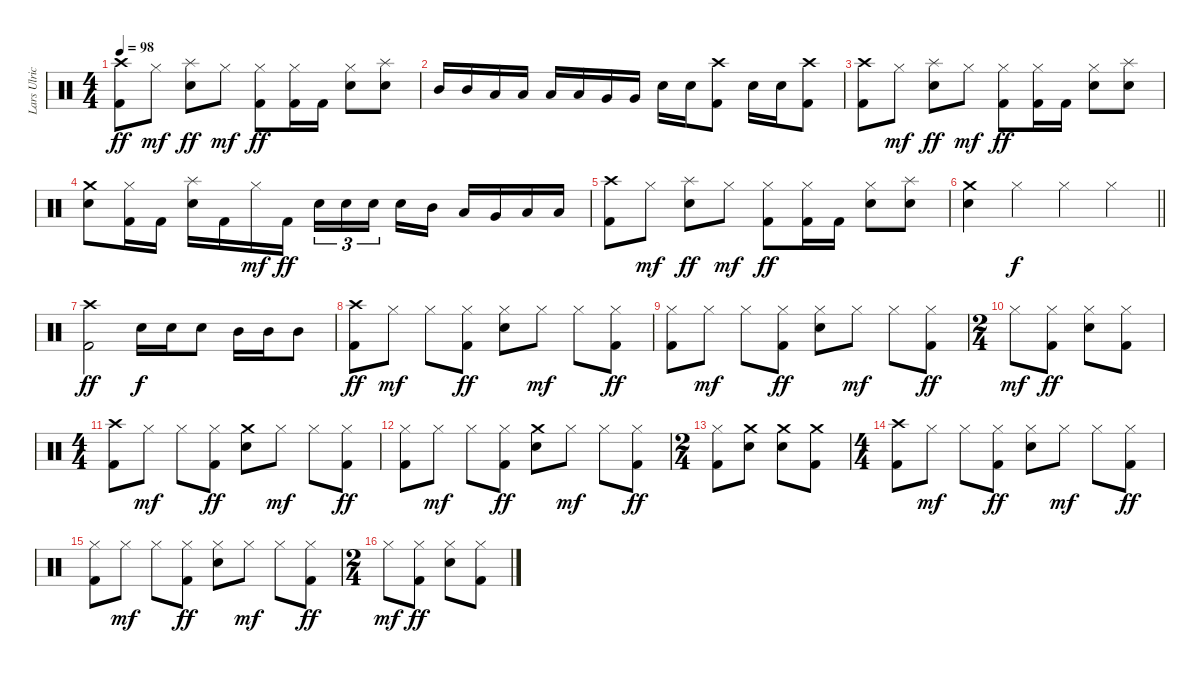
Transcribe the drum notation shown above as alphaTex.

\track ("Lars Ulrich" "Lars Ulric") {instrument percussion}
\staff {score}
\articulation defaults
\ts (4 4)
\tempo 98
\clef neutral
\ks c
("Crash high (hit)" "Kick (hit) 2").8{dy ff} "Hi-Hat (closed)".8{dy mf} ("Splash (hit)" "Snare (hit) 2").8{dy ff} "Hi-Hat (closed)".8{dy mf} ("Hi-Hat (closed)" "Kick (hit) 2").8{dy ff} ("Hi-Hat (closed)" "Kick (hit) 2").16 "Kick (hit) 2".16 ("Hi-Hat (closed)" "Snare (hit) 2").8 ("Splash (hit)" "Snare (hit) 2").8 |
"Mid Tom (hit)".16 "Mid Tom (hit)".16 "Low Tom (hit)".16 "Low Tom (hit)".16 "Low Tom (hit)".16 "Low Tom (hit)".16 "Very Low Tom (hit)".16 "Very Low Tom (hit)".16 "Snare (hit) 2".16 "Snare (hit) 2".16 ("Crash high (hit)" "Kick (hit) 2").8 "Snare (hit) 2".16 "Snare (hit) 2".16 ("Crash high (hit)" "Kick (hit) 2").8 |
("Crash high (hit)" "Kick (hit) 2").8 "Hi-Hat (closed)".8{dy mf} ("Splash (hit)" "Snare (hit) 2").8{dy ff} "Hi-Hat (closed)".8{dy mf} ("Hi-Hat (closed)" "Kick (hit) 2").8{dy ff} ("Hi-Hat (closed)" "Kick (hit) 2").16 "Kick (hit) 2".16 ("Hi-Hat (closed)" "Snare (hit) 2").8 ("Splash (hit)" "Snare (hit) 2").8 |
("Crash medium (hit)" "Snare (hit) 2").8 ("Hi-Hat (closed)" "Kick (hit) 2").16 "Kick (hit) 2".16 ("Splash (hit)" "Snare (hit) 2").16 "Kick (hit) 2".16 "Hi-Hat (closed)".16{dy mf} "Kick (hit) 2".16{dy ff} "Snare (hit) 2".16{tu (3 2)} "Snare (hit) 2".16{tu (3 2)} "Snare (hit) 2".16{tu (3 2) beam splitsecondary} "Snare (hit) 2".16 "Mid Tom (hit)".16 "Low Tom (hit)".16 "Very Low Tom (hit)".16 "Low Floor Tom (hit)".16 "Low Floor Tom (hit)".16 |
("Crash high (hit)" "Kick (hit) 2").8 "Hi-Hat (closed)".8{dy mf} ("Splash (hit)" "Snare (hit) 2").8{dy ff} "Hi-Hat (closed)".8{dy mf} ("Hi-Hat (closed)" "Kick (hit) 2").8{dy ff} ("Hi-Hat (closed)" "Kick (hit) 2").16 "Kick (hit) 2".16 ("Hi-Hat (closed)" "Snare (hit) 2").8 ("Splash (hit)" "Snare (hit) 2").8 |
\barLineRight lightlight
("Crash medium (hit)" "Snare (hit) 2").4 "Hi-Hat (closed)".4{dy f} "Hi-Hat (closed)".4 "Hi-Hat (closed)".4 |
("Crash high (hit)" "Kick (hit) 2").2{dy ff} "Snare (hit) 2".16{dy f} "Snare (hit) 2".16 "Snare (hit) 2".8 "Mid Tom (hit)".16 "Mid Tom (hit)".16 "Mid Tom (hit)".8 |
("Crash high (hit)" "Kick (hit) 2").8{dy ff} "Hi-Hat (closed)".8{dy mf} "Hi-Hat (closed)".8 ("Hi-Hat (closed)" "Kick (hit) 2").8{dy ff} ("Hi-Hat (closed)" "Snare (hit) 2").8 "Hi-Hat (closed)".8{dy mf} "Hi-Hat (closed)".8 ("Hi-Hat (closed)" "Kick (hit) 2").8{dy ff} |
("Hi-Hat (closed)" "Kick (hit) 2").8 "Hi-Hat (closed)".8{dy mf} "Hi-Hat (closed)".8 ("Hi-Hat (closed)" "Kick (hit) 2").8{dy ff} ("Hi-Hat (closed)" "Snare (hit) 2").8 "Hi-Hat (closed)".8{dy mf} "Hi-Hat (closed)".8 ("Hi-Hat (closed)" "Kick (hit) 2").8{dy ff} |
\ts (2 4)
"Hi-Hat (closed)".8{dy mf} ("Hi-Hat (closed)" "Kick (hit) 2").8{dy ff} ("Hi-Hat (closed)" "Snare (hit) 2").8 ("Hi-Hat (closed)" "Kick (hit) 2").8 |
\ts (4 4)
("Crash high (hit)" "Kick (hit) 2").8 "Hi-Hat (closed)".8{dy mf} "Hi-Hat (closed)".8 ("Hi-Hat (closed)" "Kick (hit) 2").8{dy ff} ("Crash medium (hit)" "Snare (hit) 2").8 "Hi-Hat (closed)".8{dy mf} "Hi-Hat (closed)".8 ("Hi-Hat (closed)" "Kick (hit) 2").8{dy ff} |
("Hi-Hat (closed)" "Kick (hit) 2").8 "Hi-Hat (closed)".8{dy mf} "Hi-Hat (closed)".8 ("Hi-Hat (closed)" "Kick (hit) 2").8{dy ff} ("Crash medium (hit)" "Snare (hit) 2").8 "Hi-Hat (closed)".8{dy mf} "Hi-Hat (closed)".8 ("Hi-Hat (closed)" "Kick (hit) 2").8{dy ff} |
\ts (2 4)
("Hi-Hat (closed)" "Kick (hit) 2").8 ("Crash medium (hit)" "Snare (hit) 2").8 ("Crash medium (hit)" "Snare (hit) 2").8 ("Crash medium (hit)" "Kick (hit) 2").8 |
\ts (4 4)
("Crash high (hit)" "Kick (hit) 2").8 "Hi-Hat (closed)".8{dy mf} "Hi-Hat (closed)".8 ("Hi-Hat (closed)" "Kick (hit) 2").8{dy ff} ("Hi-Hat (closed)" "Snare (hit) 2").8 "Hi-Hat (closed)".8{dy mf} "Hi-Hat (closed)".8 ("Hi-Hat (closed)" "Kick (hit) 2").8{dy ff} |
("Hi-Hat (closed)" "Kick (hit) 2").8 "Hi-Hat (closed)".8{dy mf} "Hi-Hat (closed)".8 ("Hi-Hat (closed)" "Kick (hit) 2").8{dy ff} ("Hi-Hat (closed)" "Snare (hit) 2").8 "Hi-Hat (closed)".8{dy mf} "Hi-Hat (closed)".8 ("Hi-Hat (closed)" "Kick (hit) 2").8{dy ff} |
\ts (2 4)
"Hi-Hat (closed)".8{dy mf} ("Hi-Hat (closed)" "Kick (hit) 2").8{dy ff} ("Hi-Hat (closed)" "Snare (hit) 2").8 ("Hi-Hat (closed)" "Kick (hit) 2").8
